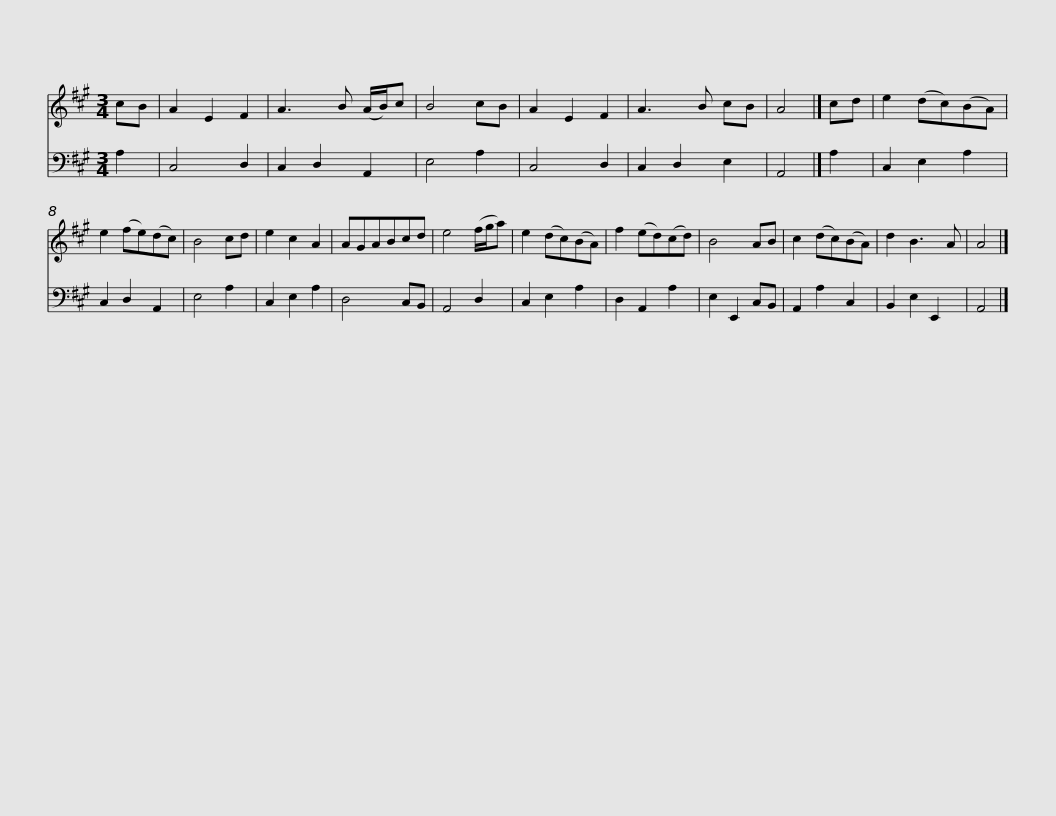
X:1
%%score 1 2
L:1/8
M:3/4
I:linebreak $
K:A
V:1 treble
V:2 bass
V:1
 cB | A2 E2 F2 | A3 B (A/B/)c | B4 cB | A2 E2 F2 | %5
 A3 B cB | A4 |] cd | e2 (dc)(BA) | e2 (fe)(dc) | %10
 B4 cd |$ e2 c2 A2 | AGABcd | e4 (f/g/a) | e2 (dc)(BA) | %15
 f2 (ed)(cd) | B4 AB | c2 (dc)(BA) | d2 B3 A | A4 |] %20
V:2
 A,2 | C,4 D,2 | C,2 D,2 A,,2 | E,4 A,2 | C,4 D,2 | %5
 C,2 D,2 E,2 | A,,4 |] A,2 | C,2 E,2 A,2 | C,2 D,2 A,,2 | %10
 E,4 A,2 |$ C,2 E,2 A,2 | D,4 C,B,, | A,,4 D,2 | C,2 E,2 A,2 | %15
 D,2 A,,2 A,2 | E,2 E,,2 C,B,, | A,,2 A,2 C,2 | B,,2 E,2 E,,2 | A,,4 |] %20
